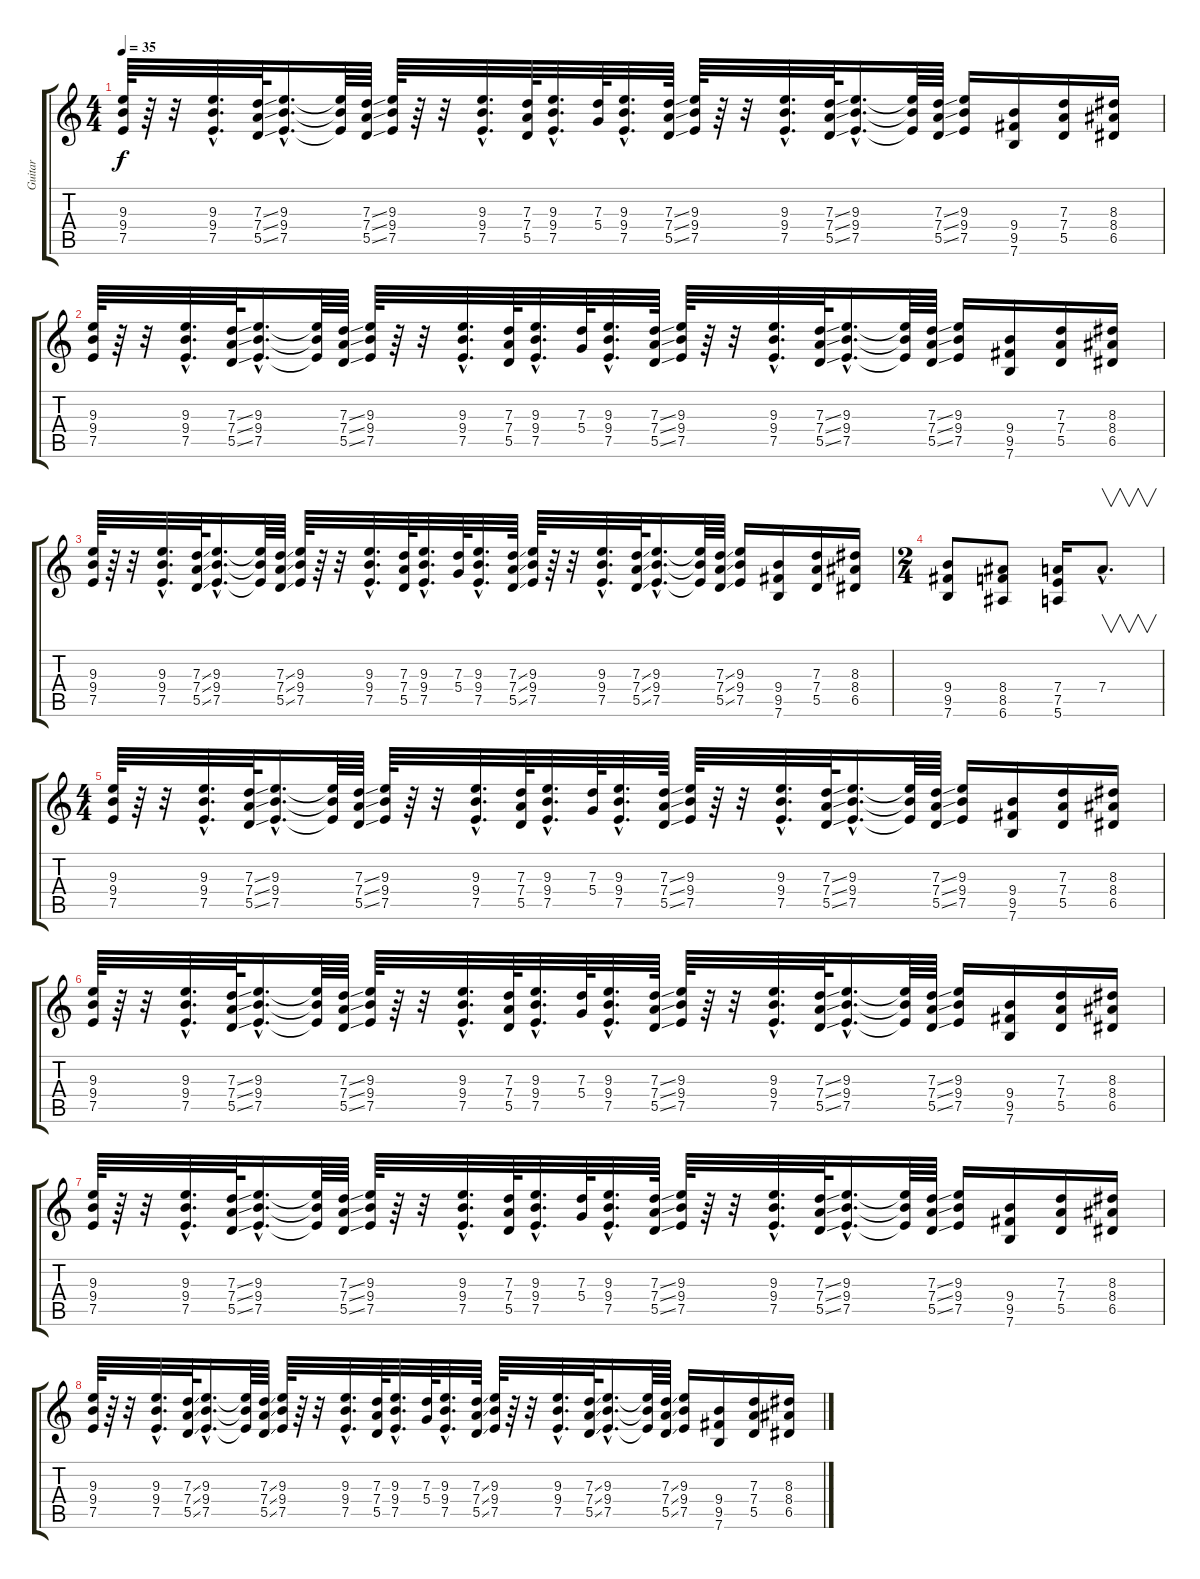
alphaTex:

\track ("Guitar" "Guitar") {instrument distortionguitar}
\staff {score tabs}
\tuning (E4 B3 G3 D3 A2 E2) {hide}
\ts (4 4)
\tempo 35
\clef g2
\ks c
(9.3 9.4 7.5).64{dy f} r.64 r.32 (9.3{hac} 9.4{hac} 7.5{hac}).32{d} (7.3{ss} 7.4{ss} 5.5{ss}).64 (9.3{hac} 9.4{hac} 7.5{hac}).16{d} (9.3{t} 9.4{t} 7.5{t}).64 (7.3{ss} 7.4{ss} 5.5{ss}).64 (9.3 9.4 7.5).64 r.64 r.32 (9.3{hac} 9.4{hac} 7.5{hac}).32{d} (7.3 7.4 5.5).64 (9.3{hac} 9.4{hac} 7.5{hac}).32{d} (7.3 5.4).64 (9.3{hac} 9.4{hac} 7.5{hac}).32{d} (7.3{ss} 7.4{ss} 5.5{ss}).64 (9.3 9.4 7.5).64 r.64 r.32 (9.3{hac} 9.4{hac} 7.5{hac}).32{d} (7.3{ss} 7.4{ss} 5.5{ss}).64 (9.3{hac} 9.4{hac} 7.5{hac}).16{d} (9.3{t} 9.4{t} 7.5{t}).64 (7.3{ss} 7.4{ss} 5.5{ss}).64 (9.3 9.4 7.5).16 (9.4 9.5 7.6).16 (7.3 7.4 5.5).16 (8.3 8.4 6.5).16 |
(9.3 9.4 7.5).64 r.64 r.32 (9.3{hac} 9.4{hac} 7.5{hac}).32{d} (7.3{ss} 7.4{ss} 5.5{ss}).64 (9.3{hac} 9.4{hac} 7.5{hac}).16{d} (9.3{t} 9.4{t} 7.5{t}).64 (7.3{ss} 7.4{ss} 5.5{ss}).64 (9.3 9.4 7.5).64 r.64 r.32 (9.3{hac} 9.4{hac} 7.5{hac}).32{d} (7.3 7.4 5.5).64 (9.3{hac} 9.4{hac} 7.5{hac}).32{d} (7.3 5.4).64 (9.3{hac} 9.4{hac} 7.5{hac}).32{d} (7.3{ss} 7.4{ss} 5.5{ss}).64 (9.3 9.4 7.5).64 r.64 r.32 (9.3{hac} 9.4{hac} 7.5{hac}).32{d} (7.3{ss} 7.4{ss} 5.5{ss}).64 (9.3{hac} 9.4{hac} 7.5{hac}).16{d} (9.3{t} 9.4{t} 7.5{t}).64 (7.3{ss} 7.4{ss} 5.5{ss}).64 (9.3 9.4 7.5).16 (9.4 9.5 7.6).16 (7.3 7.4 5.5).16 (8.3 8.4 6.5).16 |
(9.3 9.4 7.5).64 r.64 r.32 (9.3{hac} 9.4{hac} 7.5{hac}).32{d} (7.3{ss} 7.4{ss} 5.5{ss}).64 (9.3{hac} 9.4{hac} 7.5{hac}).16{d} (9.3{t} 9.4{t} 7.5{t}).64 (7.3{ss} 7.4{ss} 5.5{ss}).64 (9.3 9.4 7.5).64 r.64 r.32 (9.3{hac} 9.4{hac} 7.5{hac}).32{d} (7.3 7.4 5.5).64 (9.3{hac} 9.4{hac} 7.5{hac}).32{d} (7.3 5.4).64 (9.3{hac} 9.4{hac} 7.5{hac}).32{d} (7.3{ss} 7.4{ss} 5.5{ss}).64 (9.3 9.4 7.5).64 r.64 r.32 (9.3{hac} 9.4{hac} 7.5{hac}).32{d} (7.3{ss} 7.4{ss} 5.5{ss}).64 (9.3{hac} 9.4{hac} 7.5{hac}).16{d} (9.3{t} 9.4{t} 7.5{t}).64 (7.3{ss} 7.4{ss} 5.5{ss}).64 (9.3 9.4 7.5).16 (9.4 9.5 7.6).16 (7.3 7.4 5.5).16 (8.3 8.4 6.5).16 |
\ts (2 4)
(9.4 9.5 7.6).8 (8.4 8.5 6.6).8 (7.4 7.5 5.6).16 7.4{hac}.8{v d} |
\ts (4 4)
(9.3 9.4 7.5).64 r.64 r.32 (9.3{hac} 9.4{hac} 7.5{hac}).32{d} (7.3{ss} 7.4{ss} 5.5{ss}).64 (9.3{hac} 9.4{hac} 7.5{hac}).16{d} (9.3{t} 9.4{t} 7.5{t}).64 (7.3{ss} 7.4{ss} 5.5{ss}).64 (9.3 9.4 7.5).64 r.64 r.32 (9.3{hac} 9.4{hac} 7.5{hac}).32{d} (7.3 7.4 5.5).64 (9.3{hac} 9.4{hac} 7.5{hac}).32{d} (7.3 5.4).64 (9.3{hac} 9.4{hac} 7.5{hac}).32{d} (7.3{ss} 7.4{ss} 5.5{ss}).64 (9.3 9.4 7.5).64 r.64 r.32 (9.3{hac} 9.4{hac} 7.5{hac}).32{d} (7.3{ss} 7.4{ss} 5.5{ss}).64 (9.3{hac} 9.4{hac} 7.5{hac}).16{d} (9.3{t} 9.4{t} 7.5{t}).64 (7.3{ss} 7.4{ss} 5.5{ss}).64 (9.3 9.4 7.5).16 (9.4 9.5 7.6).16 (7.3 7.4 5.5).16 (8.3 8.4 6.5).16 |
(9.3 9.4 7.5).64 r.64 r.32 (9.3{hac} 9.4{hac} 7.5{hac}).32{d} (7.3{ss} 7.4{ss} 5.5{ss}).64 (9.3{hac} 9.4{hac} 7.5{hac}).16{d} (9.3{t} 9.4{t} 7.5{t}).64 (7.3{ss} 7.4{ss} 5.5{ss}).64 (9.3 9.4 7.5).64 r.64 r.32 (9.3{hac} 9.4{hac} 7.5{hac}).32{d} (7.3 7.4 5.5).64 (9.3{hac} 9.4{hac} 7.5{hac}).32{d} (7.3 5.4).64 (9.3{hac} 9.4{hac} 7.5{hac}).32{d} (7.3{ss} 7.4{ss} 5.5{ss}).64 (9.3 9.4 7.5).64 r.64 r.32 (9.3{hac} 9.4{hac} 7.5{hac}).32{d} (7.3{ss} 7.4{ss} 5.5{ss}).64 (9.3{hac} 9.4{hac} 7.5{hac}).16{d} (9.3{t} 9.4{t} 7.5{t}).64 (7.3{ss} 7.4{ss} 5.5{ss}).64 (9.3 9.4 7.5).16 (9.4 9.5 7.6).16 (7.3 7.4 5.5).16 (8.3 8.4 6.5).16 |
(9.3 9.4 7.5).64 r.64 r.32 (9.3{hac} 9.4{hac} 7.5{hac}).32{d} (7.3{ss} 7.4{ss} 5.5{ss}).64 (9.3{hac} 9.4{hac} 7.5{hac}).16{d} (9.3{t} 9.4{t} 7.5{t}).64 (7.3{ss} 7.4{ss} 5.5{ss}).64 (9.3 9.4 7.5).64 r.64 r.32 (9.3{hac} 9.4{hac} 7.5{hac}).32{d} (7.3 7.4 5.5).64 (9.3{hac} 9.4{hac} 7.5{hac}).32{d} (7.3 5.4).64 (9.3{hac} 9.4{hac} 7.5{hac}).32{d} (7.3{ss} 7.4{ss} 5.5{ss}).64 (9.3 9.4 7.5).64 r.64 r.32 (9.3{hac} 9.4{hac} 7.5{hac}).32{d} (7.3{ss} 7.4{ss} 5.5{ss}).64 (9.3{hac} 9.4{hac} 7.5{hac}).16{d} (9.3{t} 9.4{t} 7.5{t}).64 (7.3{ss} 7.4{ss} 5.5{ss}).64 (9.3 9.4 7.5).16 (9.4 9.5 7.6).16 (7.3 7.4 5.5).16 (8.3 8.4 6.5).16 |
(9.3 9.4 7.5).64 r.64 r.32 (9.3{hac} 9.4{hac} 7.5{hac}).32{d} (7.3{ss} 7.4{ss} 5.5{ss}).64 (9.3{hac} 9.4{hac} 7.5{hac}).16{d} (9.3{t} 9.4{t} 7.5{t}).64 (7.3{ss} 7.4{ss} 5.5{ss}).64 (9.3 9.4 7.5).64 r.64 r.32 (9.3{hac} 9.4{hac} 7.5{hac}).32{d} (7.3 7.4 5.5).64 (9.3{hac} 9.4{hac} 7.5{hac}).32{d} (7.3 5.4).64 (9.3{hac} 9.4{hac} 7.5{hac}).32{d} (7.3{ss} 7.4{ss} 5.5{ss}).64 (9.3 9.4 7.5).64 r.64 r.32 (9.3{hac} 9.4{hac} 7.5{hac}).32{d} (7.3{ss} 7.4{ss} 5.5{ss}).64 (9.3{hac} 9.4{hac} 7.5{hac}).16{d} (9.3{t} 9.4{t} 7.5{t}).64 (7.3{ss} 7.4{ss} 5.5{ss}).64 (9.3 9.4 7.5).16 (9.4 9.5 7.6).16 (7.3 7.4 5.5).16 (8.3 8.4 6.5).16
